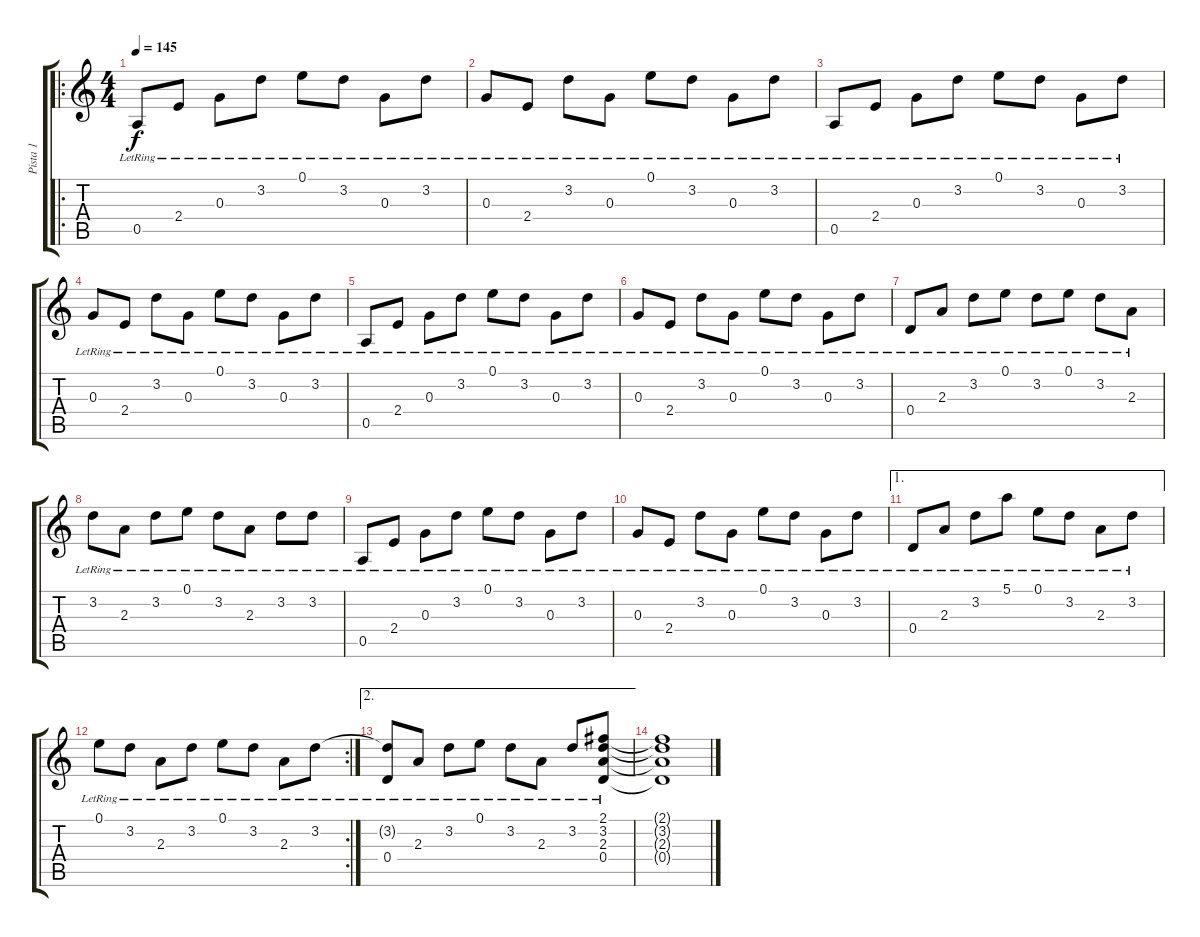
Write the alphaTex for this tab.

\track ("Pista 1" "Pista 1") {instrument acousticguitarnylon}
\staff {score tabs}
\tuning (E4 B3 G3 D3 A2 E2) {hide}
\ro
\ts (4 4)
\tempo 145
\clef g2
\ks c
0.5{lr}.8{dy f instrument acousticguitarnylon} 2.4{lr}.8 0.3{lr}.8 3.2{lr}.8 0.1{lr}.8 3.2{lr}.8 0.3{lr}.8 3.2{lr}.8 |
0.3{lr}.8 2.4{lr}.8 3.2{lr}.8 0.3{lr}.8 0.1{lr}.8 3.2{lr}.8 0.3{lr}.8 3.2{lr}.8 |
0.5{lr}.8 2.4{lr}.8 0.3{lr}.8 3.2{lr}.8 0.1{lr}.8 3.2{lr}.8 0.3{lr}.8 3.2{lr}.8 |
0.3{lr}.8 2.4{lr}.8 3.2{lr}.8 0.3{lr}.8 0.1{lr}.8 3.2{lr}.8 0.3{lr}.8 3.2{lr}.8 |
0.5{lr}.8 2.4{lr}.8 0.3{lr}.8 3.2{lr}.8 0.1{lr}.8 3.2{lr}.8 0.3{lr}.8 3.2{lr}.8 |
0.3{lr}.8 2.4{lr}.8 3.2{lr}.8 0.3{lr}.8 0.1{lr}.8 3.2{lr}.8 0.3{lr}.8 3.2{lr}.8 |
0.4{lr}.8 2.3{lr}.8 3.2{lr}.8 0.1{lr}.8 3.2{lr}.8 0.1{lr}.8 3.2{lr}.8 2.3{lr}.8 |
3.2{lr}.8 2.3{lr}.8 3.2{lr}.8 0.1{lr}.8 3.2{lr}.8 2.3{lr}.8 3.2{lr}.8 3.2{lr}.8 |
0.5{lr}.8 2.4{lr}.8 0.3{lr}.8 3.2{lr}.8 0.1{lr}.8 3.2{lr}.8 0.3{lr}.8 3.2{lr}.8 |
0.3{lr}.8 2.4{lr}.8 3.2{lr}.8 0.3{lr}.8 0.1{lr}.8 3.2{lr}.8 0.3{lr}.8 3.2{lr}.8 |
\ae 1
0.4{lr}.8 2.3{lr}.8 3.2{lr}.8 5.1{lr}.8 0.1{lr}.8 3.2{lr}.8 2.3{lr}.8 3.2{lr}.8 |
\rc 2
0.1{lr}.8 3.2{lr}.8 2.3{lr}.8 3.2{lr}.8 0.1{lr}.8 3.2{lr}.8 2.3{lr}.8 3.2{lr}.8 |
\ae 2
(3.2{t} 0.4{lr}).8 2.3{lr}.8 3.2{lr}.8 0.1{lr}.8 3.2{lr}.8 2.3{lr}.8 3.2{lr}.8 (2.1{lr} 3.2{lr} 2.3{lr} 0.4{lr}).8 |
(2.1{t} 3.2{t} 2.3{t} 0.4{t}).1
